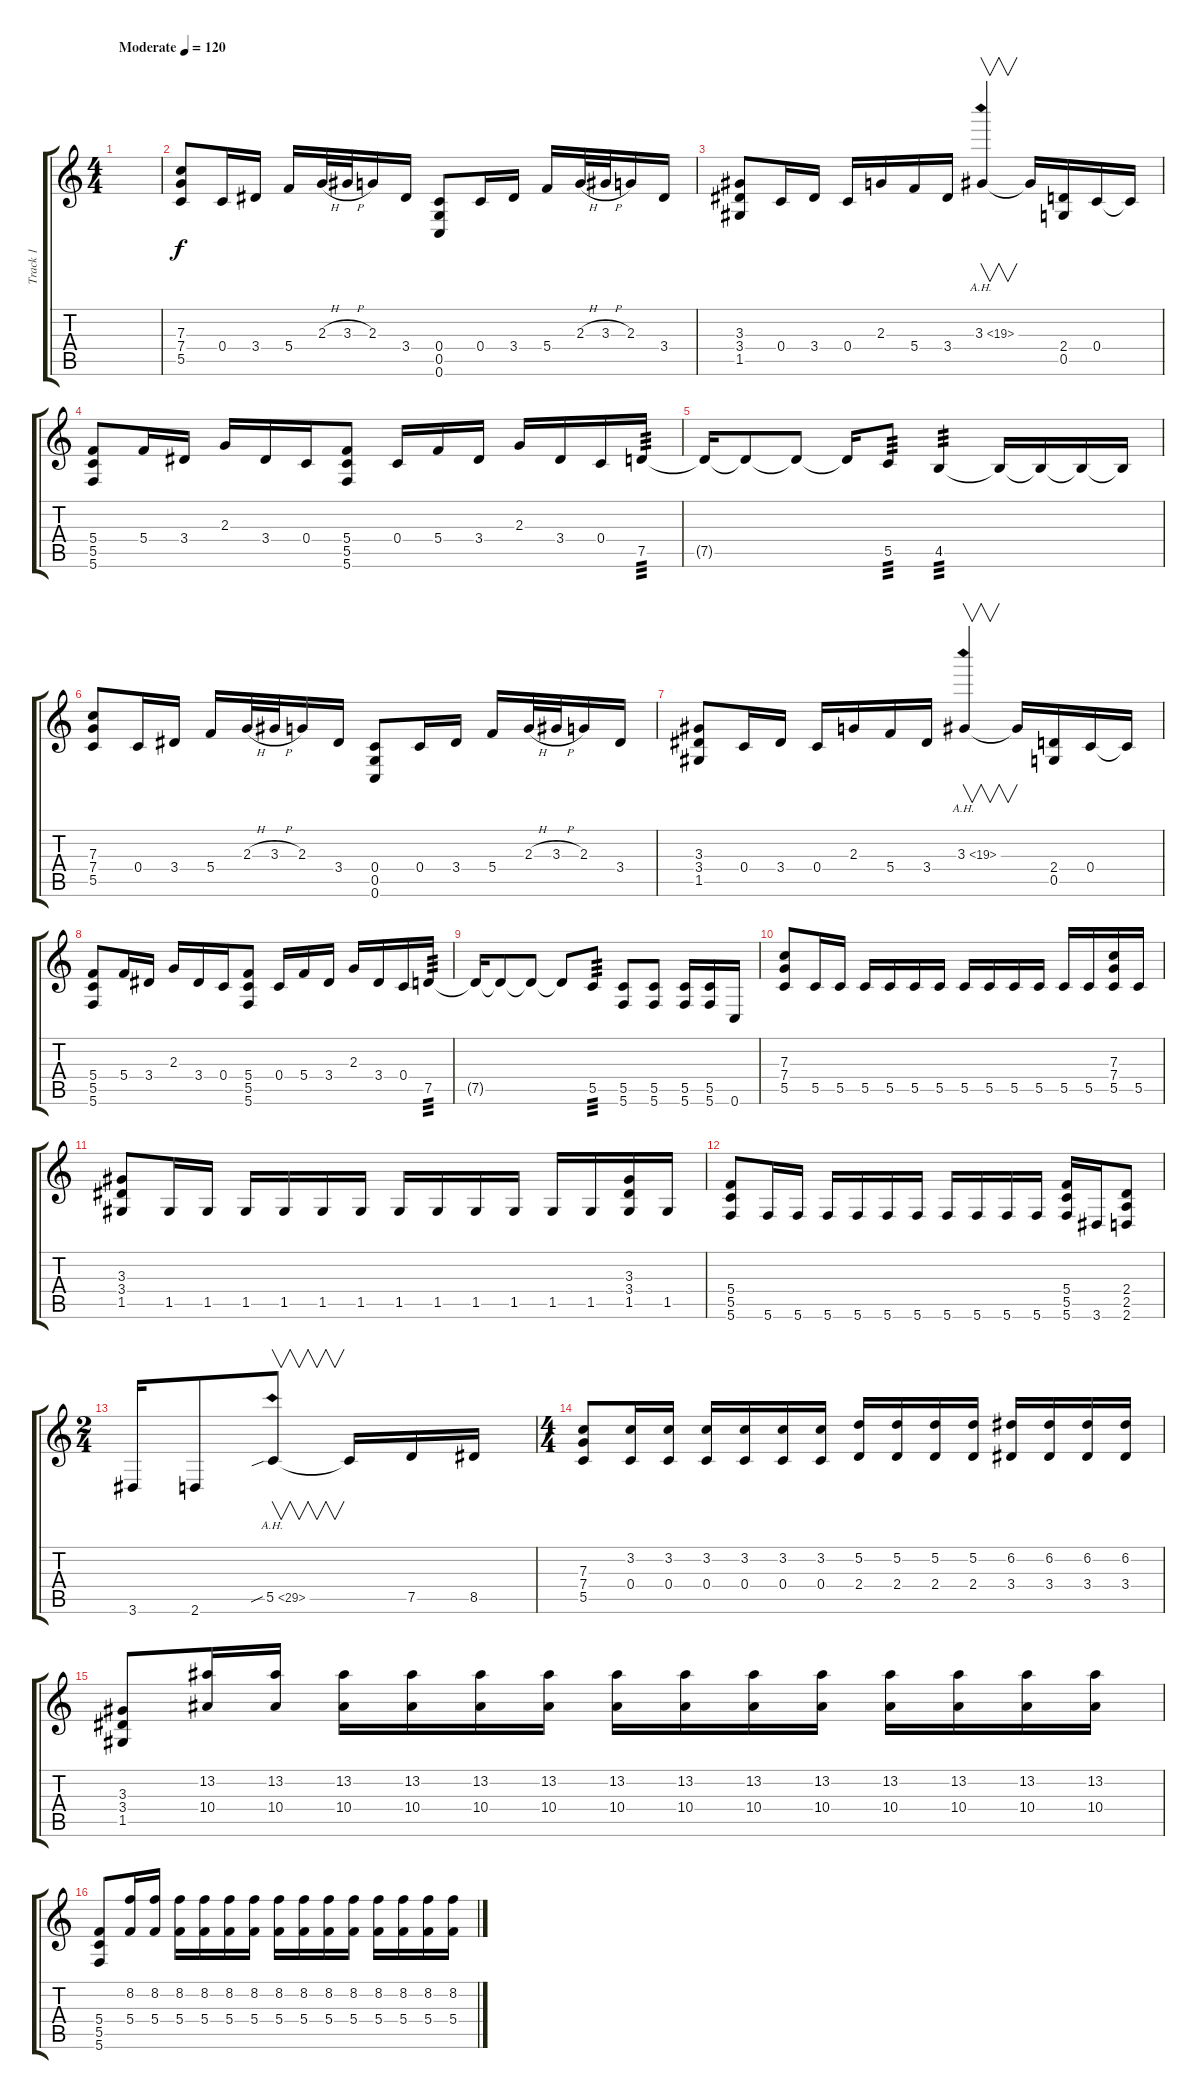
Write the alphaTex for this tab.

\track ("Track 1" "Track 1") {instrument distortionguitar}
\staff {score tabs}
\tuning (D4 A3 F3 C3 G2 C2) {hide}
\ts (4 4)
\tempo (120 "Moderate")
\tempo 105
\tempo (120 "Moderate")
\clef g2
\ks c
|
(7.3 7.4 5.5).8 0.4.16 3.4.16 5.4.16 2.3{h}.32 3.3{h}.32 2.3.16 3.4.16 (0.4 0.5 0.6).8 0.4.16 3.4.16 5.4.16 2.3{h}.32 3.3{h}.32 2.3.16 3.4.16 |
(3.3 3.4 1.5).8 0.4.16 3.4.16 0.4.16 2.3.16 5.4.16 3.4.16 3.3{ah 16}.4{v} 3.3{t}.16 (2.4 0.5).16 0.4.16 0.4{t}.16 |
(5.4 5.5 5.6).8 5.4.16 3.4.16 2.3.16 3.4.16 0.4.16 (5.4 5.5 5.6).8 0.4.16 5.4.16 3.4.16 2.3.16 3.4.16 0.4.16 7.5.16{tp 3} |
7.5{t}.16 7.5{t}.8 7.5{t}.8 7.5{t}.16 5.5.8{tp 3} 4.5.4{tp 3} 4.5{t}.16 4.5{t}.16 4.5{t}.16 4.5{t}.16 |
(7.3 7.4 5.5).8 0.4.16 3.4.16 5.4.16 2.3{h}.32 3.3{h}.32 2.3.16 3.4.16 (0.4 0.5 0.6).8 0.4.16 3.4.16 5.4.16 2.3{h}.32 3.3{h}.32 2.3.16 3.4.16 |
(3.3 3.4 1.5).8 0.4.16 3.4.16 0.4.16 2.3.16 5.4.16 3.4.16 3.3{ah 16}.4{v} 3.3{t}.16 (2.4 0.5).16 0.4.16 0.4{t}.16 |
(5.4 5.5 5.6).8 5.4.16 3.4.16 2.3.16 3.4.16 0.4.16 (5.4 5.5 5.6).8 0.4.16 5.4.16 3.4.16 2.3.16 3.4.16 0.4.16 7.5.16{tp 3} |
7.5{t}.16 7.5{t}.8 7.5{t}.8 7.5{t}.8 5.5.8{tp 3} (5.5 5.6).8 (5.5 5.6).8 (5.5 5.6).16 (5.5 5.6).16 0.6.16 |
(7.3 7.4 5.5).8 5.5.16 5.5.16 5.5.16 5.5.16 5.5.16 5.5.16 5.5.16 5.5.16 5.5.16 5.5.16 5.5.16 5.5.16 (7.3 7.4 5.5).16 5.5.16 |
(3.3 3.4 1.5).8 1.5.16 1.5.16 1.5.16 1.5.16 1.5.16 1.5.16 1.5.16 1.5.16 1.5.16 1.5.16 1.5.16 1.5.16 (3.3 3.4 1.5).16 1.5.16 |
(5.4 5.5 5.6).8 5.6.16 5.6.16 5.6.16 5.6.16 5.6.16 5.6.16 5.6.16 5.6.16 5.6.16 5.6.16 (5.4 5.5 5.6).16 3.6.16 (2.4 2.5 2.6).8 |
\ts (2 4)
3.6.16 2.6.8 5.5{ah 24 sib}.8{v} 5.5{t}.16 7.5.16 8.5.16 |
\ts (4 4)
(7.3 7.4 5.5).8 (3.2 0.4).16 (3.2 0.4).16 (3.2 0.4).16 (3.2 0.4).16 (3.2 0.4).16 (3.2 0.4).16 (5.2 2.4).16 (5.2 2.4).16 (5.2 2.4).16 (5.2 2.4).16 (6.2 3.4).16 (6.2 3.4).16 (6.2 3.4).16 (6.2 3.4).16 |
(3.3 3.4 1.5).8 (13.2 10.4).16 (13.2 10.4).16 (13.2 10.4).16 (13.2 10.4).16 (13.2 10.4).16 (13.2 10.4).16 (13.2 10.4).16 (13.2 10.4).16 (13.2 10.4).16 (13.2 10.4).16 (13.2 10.4).16 (13.2 10.4).16 (13.2 10.4).16 (13.2 10.4).16 |
(5.4 5.5 5.6).8 (8.2 5.4).16 (8.2 5.4).16 (8.2 5.4).16 (8.2 5.4).16 (8.2 5.4).16 (8.2 5.4).16 (8.2 5.4).16 (8.2 5.4).16 (8.2 5.4).16 (8.2 5.4).16 (8.2 5.4).16 (8.2 5.4).16 (8.2 5.4).16 (8.2 5.4).16
